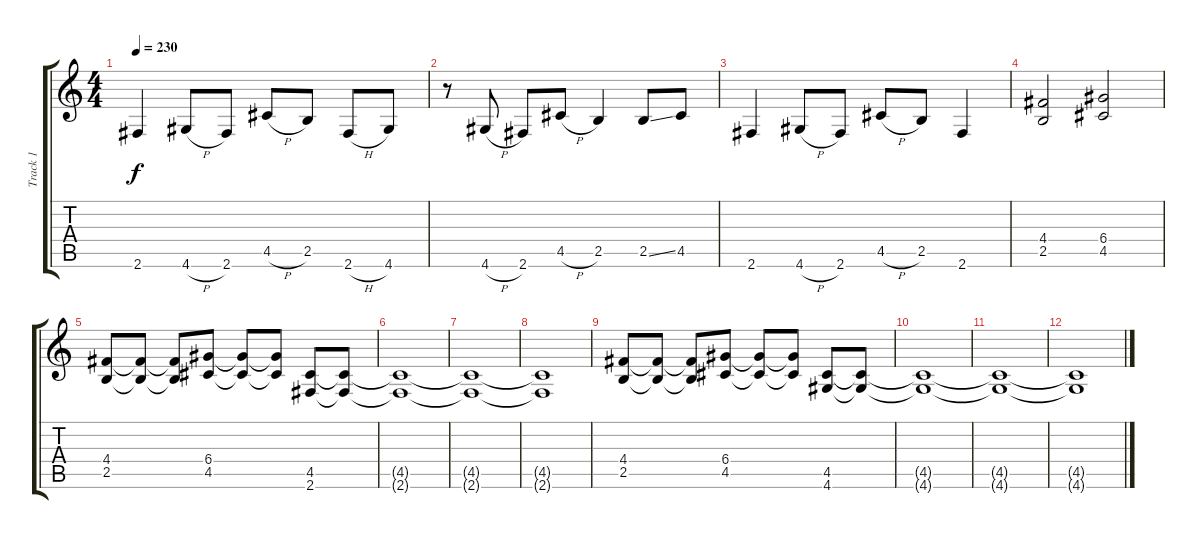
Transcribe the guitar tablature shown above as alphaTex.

\track ("Track 1" "Track 1") {instrument distortionguitar}
\staff {score tabs}
\tuning (E4 B3 G3 D3 A2 E2) {hide}
\ts (4 4)
\tempo 230
\clef g2
\ks c
2.6.4{dy f} 4.6{h}.8 2.6.8 4.5{h}.8 2.5.8 2.6{h}.8 4.6.8 |
r.8 4.6{h}.8 2.6.8 4.5{h}.8 2.5.4 2.5{ss}.8 4.5.8 |
2.6.4 4.6{h}.8 2.6.8 4.5{h}.8 2.5.8 2.6.4 |
(4.4 2.5).2 (6.4 4.5).2 |
(4.4 2.5).8 (4.4{t} 2.5{t}).8 (4.4{t} 2.5{t}).8 (6.4 4.5).8 (6.4{t} 4.5{t}).8 (6.4{t} 4.5{t}).8 (4.5 2.6).8 (4.5{t} 2.6{t}).8 |
(4.5{t} 2.6{t}).1 |
(4.5{t} 2.6{t}).1 |
(4.5{t} 2.6{t}).1 |
(4.4 2.5).8 (4.4{t} 2.5{t}).8 (4.4{t} 2.5{t}).8 (6.4 4.5).8 (6.4{t} 4.5{t}).8 (6.4{t} 4.5{t}).8 (4.5 4.6).8 (4.5{t} 4.6{t}).8 |
(4.5{t} 4.6{t}).1 |
(4.5{t} 4.6{t}).1 |
(4.5{t} 4.6{t}).1
